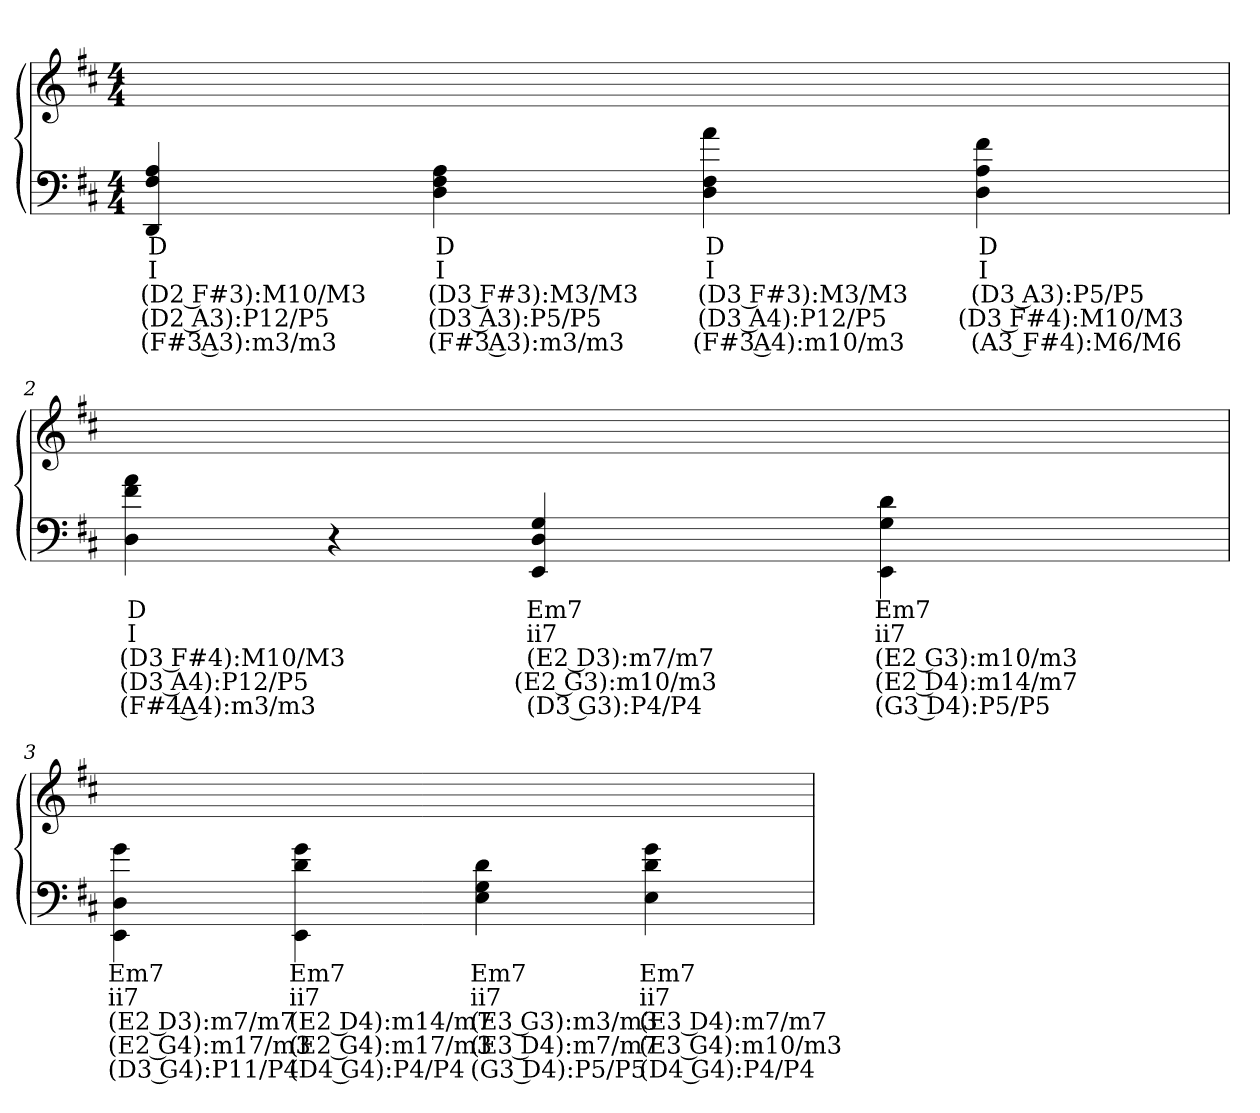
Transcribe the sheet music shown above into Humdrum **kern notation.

**kern	**text	**text	**text	**text	**text	**kern
*part2	*part2	*part2	*part2	*part2	*part2	*part1
*staff2	*staff2	*staff2	*staff2	*staff2	*staff2	*staff1
*clefF4	*	*	*	*	*	*clefG2
*k[f#c#]	*	*	*	*	*	*k[f#c#]
*D:	*	*	*	*	*	*D:
*M4/4	*	*	*	*	*	*M4/4
*MM60	*	*	*	*	*	*MM60
=1	=1	=1	=1	=1	=1	=1
4DD 4F# 4A	D	I	(D2 F#3):M10/M3	(D2 A3):P12/P5	(F#3 A3):m3/m3	1ryy
4D 4F# 4A	D	I	(D3 F#3):M3/M3	(D3 A3):P5/P5	(F#3 A3):m3/m3	.
4D 4F# 4a	D	I	(D3 F#3):M3/M3	(D3 A4):P12/P5	(F#3 A4):m10/m3	.
4D 4A 4f#	D	I	(D3 A3):P5/P5	(D3 F#4):M10/M3	(A3 F#4):M6/M6	.
=2	=2	=2	=2	=2	=2	=2
4D 4f# 4a	D	I	(D3 F#4):M10/M3	(D3 A4):P12/P5	(F#4 A4):m3/m3	1ryy
4r	.	.	.	.	.	.
4EE 4D 4G	Em7	ii7	(E2 D3):m7/m7	(E2 G3):m10/m3	(D3 G3):P4/P4	.
4EE 4G 4d	Em7	ii7	(E2 G3):m10/m3	(E2 D4):m14/m7	(G3 D4):P5/P5	.
=3	=3	=3	=3	=3	=3	=3
4EE 4D 4g	Em7	ii7	(E2 D3):m7/m7	(E2 G4):m17/m3	(D3 G4):P11/P4	1ryy
4EE 4d 4g	Em7	ii7	(E2 D4):m14/m7	(E2 G4):m17/m3	(D4 G4):P4/P4	.
4E 4G 4d	Em7	ii7	(E3 G3):m3/m3	(E3 D4):m7/m7	(G3 D4):P5/P5	.
4E 4d 4g	Em7	ii7	(E3 D4):m7/m7	(E3 G4):m10/m3	(D4 G4):P4/P4	.
=	=	=	=	=	=	=
*-	*-	*-	*-	*-	*-	*-
